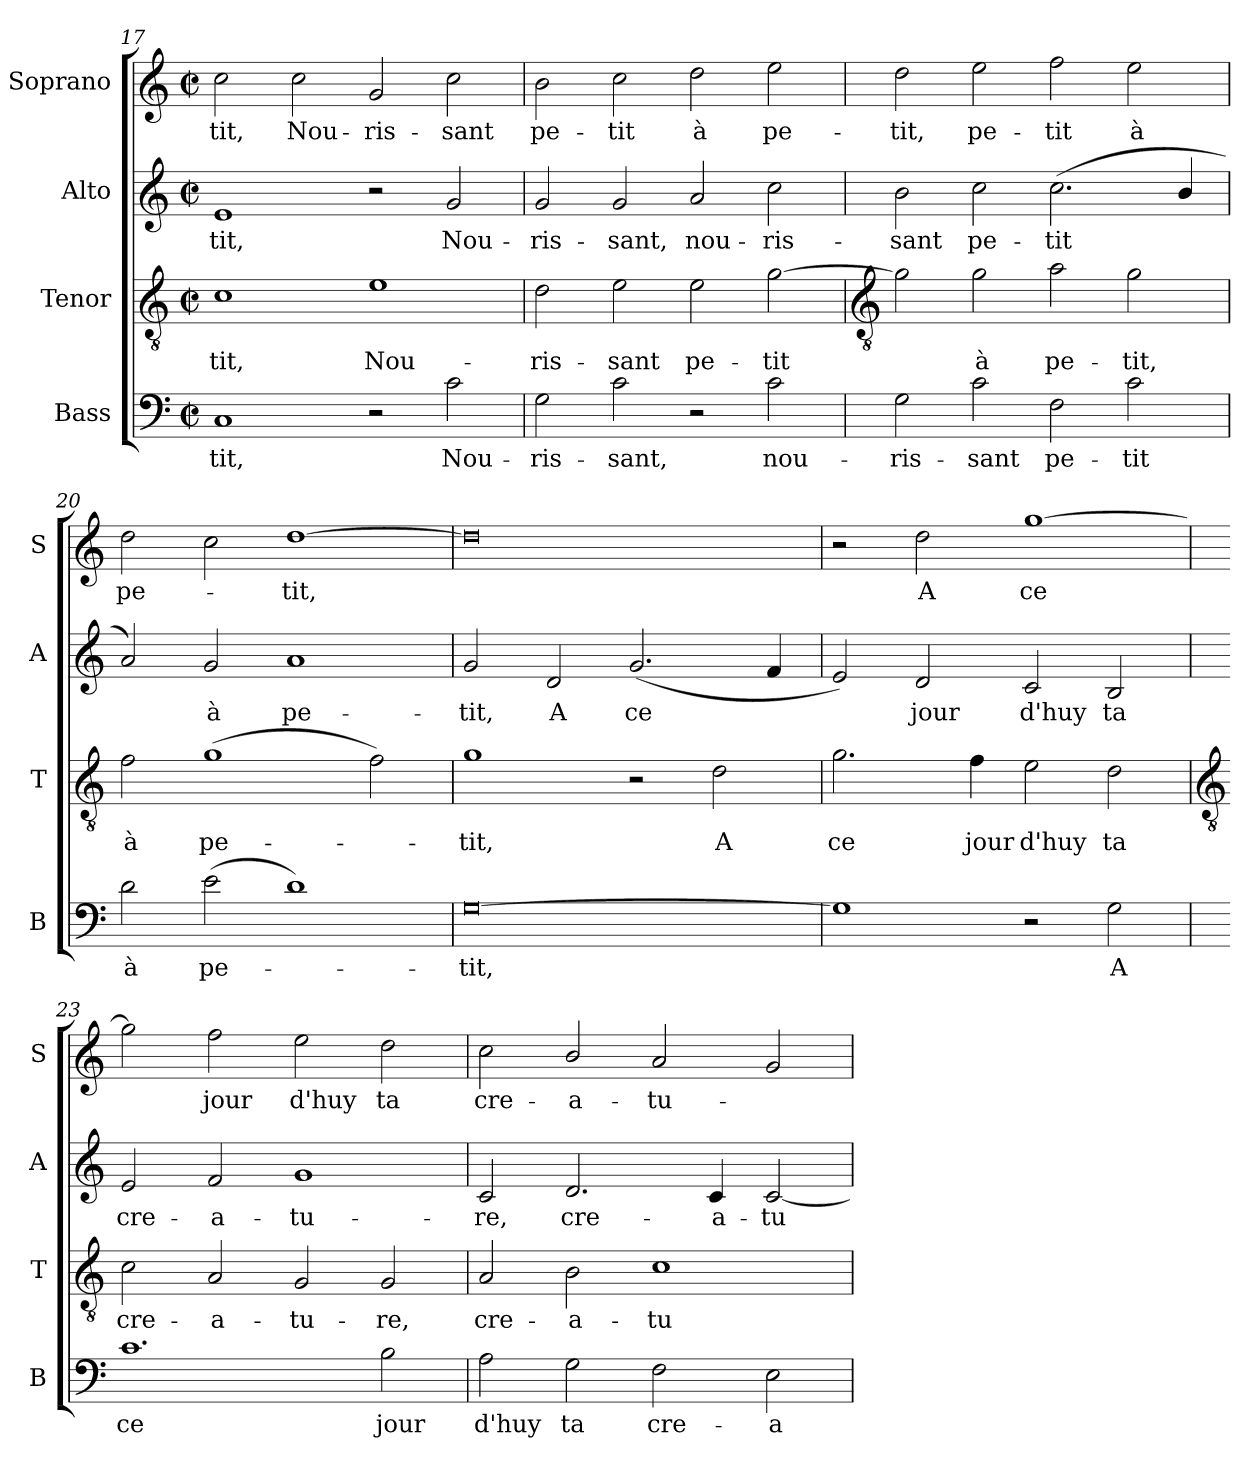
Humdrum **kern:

**kern	**text	**kern	**text	**kern	**text	**kern	**text
*part4	*part4	*part3	*part3	*part2	*part2	*part1	*part1
*staff4	*staff4	*staff3	*staff3	*staff2	*staff2	*staff1	*staff1
*I"Bass	*	*I"Tenor	*	*I"Alto	*	*I"Soprano	*
*I'B	*	*I'T	*	*I'A	*	*I'S	*
*clefF4	*	*clefGv2	*	*clefG2	*	*clefG2	*
*k[]	*	*k[]	*	*k[]	*	*k[]	*
*C:	*	*C:	*	*C:	*	*C:	*
*M4/2	*	*M4/2	*	*M4/2	*	*M4/2	*
*met(c|)	*	*met(c|)	*	*met(c|)	*	*met(c|)	*
=17	=17	=17	=17	=17	=17	=17	=17
!	!LO:LY:b	!	!LO:LY:b	!	!LO:LY:b	!	!LO:LY:b
1C	-tit,	1c	tit,	1e	-tit,	2cc	-tit,
!	!	!	!	!	!	!	!LO:LY:b
.	.	.	.	.	.	2cc	Nou-
!	!	!	!LO:LY:b	!	!	!	!LO:LY:b
2r	.	1e	Nou-	2r	.	2g	-ris-
!	!LO:LY:b	!	!	!	!LO:LY:b	!	!LO:LY:b
2c	Nou-	.	.	2g	Nou-	2cc	-sant
=18	=18	=18	=18	=18	=18	=18	=18
!	!LO:LY:b	!	!LO:LY:b	!	!LO:LY:b	!	!LO:LY:b
2G	-ris-	2d	-ris-	2g	-ris-	2b	pe-
!	!LO:LY:b	!	!LO:LY:b	!	!LO:LY:b	!	!LO:LY:b
2c	-sant,	2e	-sant	2g	-sant,	2cc	-tit
!	!	!	!LO:LY:b	!	!LO:LY:b	!	!LO:LY:b
2r	.	2e	pe-	2a	nou-	2dd	à
!	!LO:LY:b	!	!LO:LY:b	!	!LO:LY:b	!	!LO:LY:b
2c	nou-	[2g	-tit	2cc	-ris-	2ee	pe-
!!LO:LB:g=z
=19	=19	=19	=19	=19	=19	=19	=19
*	*	*clefGv2	*	*	*	*	*
!	!LO:LY:b	!	!	!	!LO:LY:b	!	!LO:LY:b
2G	-ris-	2g]	.	2b	-sant	2dd	-tit,
!	!LO:LY:b	!	!LO:LY:b	!	!LO:LY:b	!	!LO:LY:b
2c	-sant	2g	à	2cc	pe-	2ee	pe-
!	!LO:LY:b	!	!LO:LY:b	!	!LO:LY:b	!	!LO:LY:b
2F	pe-	2a	pe-	(<2.cc	-tit	2ff	-tit
!	!LO:LY:b	!	!LO:LY:b	!	!	!	!LO:LY:b
2c	-tit	2g	-tit,	.	.	2ee	à
.	.	.	.	4b/	.	.	.
=20	=20	=20	=20	=20	=20	=20	=20
!	!LO:LY:b	!	!LO:LY:b	!	!	!	!LO:LY:b
2d	à	2f	à	2a)	.	2dd	pe-
!	!LO:LY:b	!	!LO:LY:b	!	!LO:LY:b	!	!
(>2e	pe-	(>1g	pe-	2g	à	2cc	.
!	!	!	!	!	!LO:LY:b	!	!LO:LY:b
1d)	.	.	.	1a	pe-	[1dd	tit,
.	.	2f)	.	.	.	.	.
=21	=21	=21	=21	=21	=21	=21	=21
!	!LO:LY:b	!	!LO:LY:b	!	!LO:LY:b	!	!
[0G	tit,	1g	tit,	2g	-tit,	0dd]	.
!	!	!	!	!	!LO:LY:b	!	!
.	.	.	.	2d	A	.	.
!	!	!	!	!	!LO:LY:b	!	!
.	.	2r	.	(<2.g	ce	.	.
!	!	!	!LO:LY:b	!	!	!	!
.	.	2d	A	.	.	.	.
.	.	.	.	4f	.	.	.
=22	=22	=22	=22	=22	=22	=22	=22
!	!	!	!LO:LY:b	!	!	!	!
1G]	.	2.g	ce	2e)	.	2r	.
!	!	!	!	!	!LO:LY:b	!	!LO:LY:b
.	.	.	.	2d	jour	2dd	A
!	!	!	!LO:LY:b	!	!	!	!
.	.	4f	jour	.	.	.	.
!	!	!	!LO:LY:b	!	!LO:LY:b	!	!LO:LY:b
2r	.	2e	d'huy	2c	d'huy	[1gg	ce
!	!LO:LY:b	!	!LO:LY:b	!	!LO:LY:b	!	!
2G	A	2d	ta	2B	ta	.	.
!!LO:LB:g=z
=23	=23	=23	=23	=23	=23	=23	=23
*	*	*clefGv2	*	*	*	*	*
!	!LO:LY:b	!	!LO:LY:b	!	!LO:LY:b	!	!
1.c	ce	2c	cre-	2e	cre-	2gg]	.
!	!	!	!LO:LY:b	!	!LO:LY:b	!	!LO:LY:b
.	.	2A	-a-	2f	-a-	2ff	jour
!	!	!	!LO:LY:b	!	!LO:LY:b	!	!LO:LY:b
.	.	2G	-tu-	1g	-tu-	2ee	d'huy
!	!LO:LY:b	!	!LO:LY:b	!	!	!	!LO:LY:b
2B	jour	2G	-re,	.	.	2dd	ta
=24	=24	=24	=24	=24	=24	=24	=24
!	!LO:LY:b	!	!LO:LY:b	!	!LO:LY:b	!	!LO:LY:b
2A	d'huy	2A	cre-	2c	-re,	2cc	cre-
!	!LO:LY:b	!	!LO:LY:b	!	!LO:LY:b	!	!LO:LY:b
2G	ta	2B	-a-	2.d	cre-	2b/	-a-
!	!LO:LY:b	!	!LO:LY:b	!	!	!	!LO:LY:b
2F	cre-	1c	-tu-	.	.	2a	-tu-
!	!	!	!	!	!LO:LY:b	!	!
.	.	.	.	4c	-a-	.	.
!	!LO:LY:b	!	!	!	!LO:LY:b	!	!
2E	-a-	.	.	[2c	-tu-	2g	.
=	=	=	=	=	=	=	=
*-	*-	*-	*-	*-	*-	*-	*-
